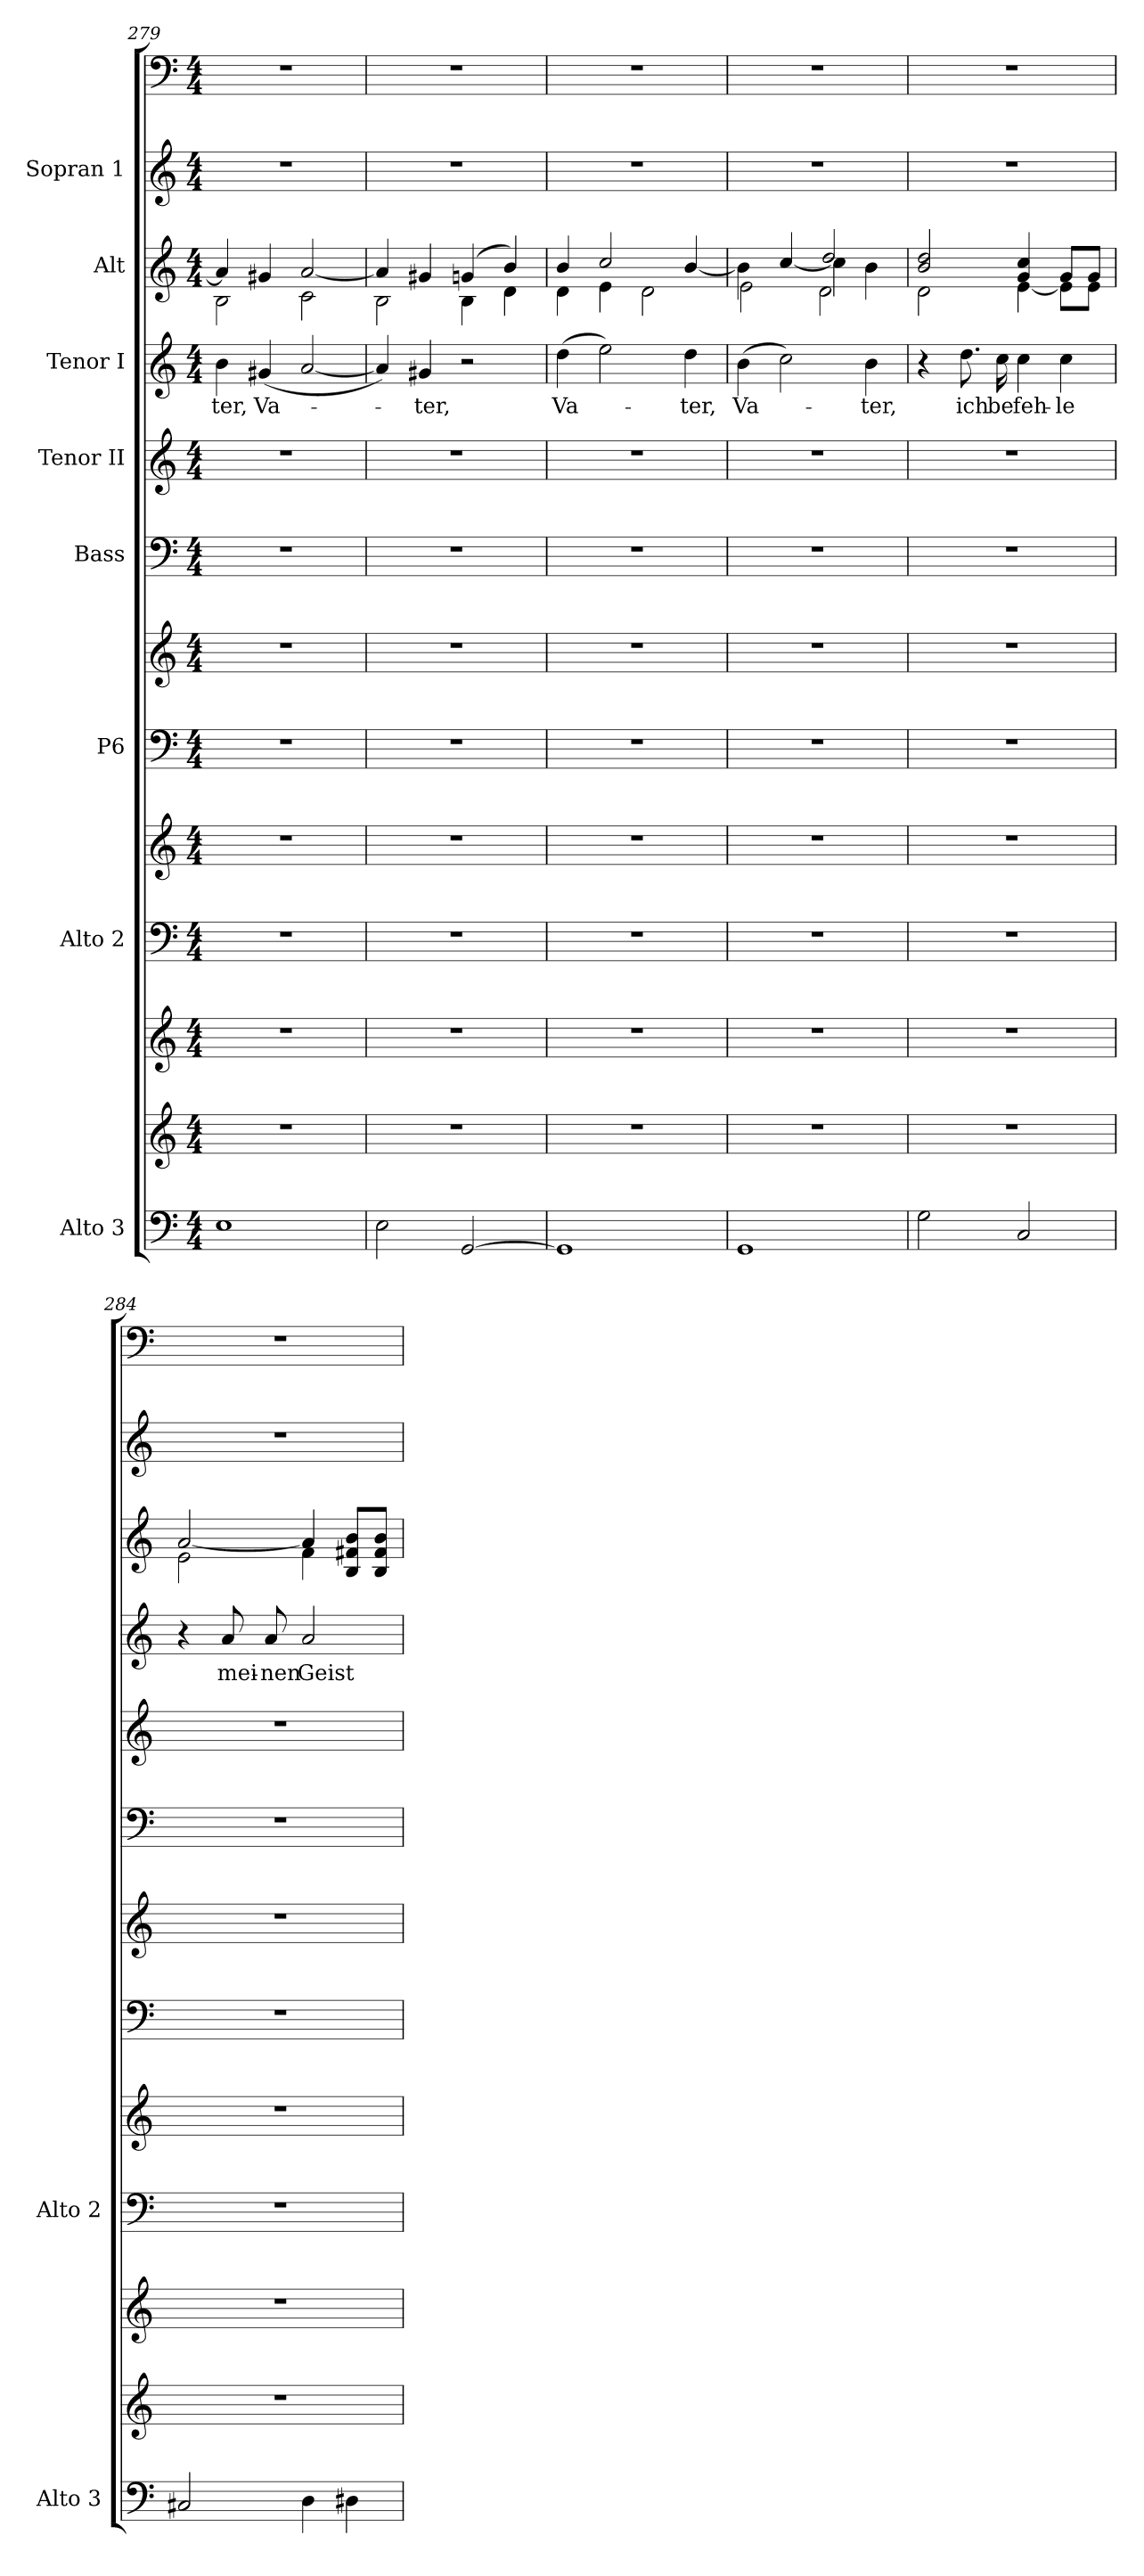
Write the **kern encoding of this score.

**kern	**kern	**kern	**kern	**kern	**kern	**kern	**kern	**kern	**kern	**text	**kern	**kern	**kern
*part11	*part10	*part9	*part8	*part8	*part7	*part7	*part6	*part5	*part4	*part4	*part3	*part2	*part1
*staff13	*staff12	*staff11	*staff10	*staff9	*staff8	*staff7	*staff6	*staff5	*staff4	*staff4	*staff3	*staff2	*staff1
*I"Alto 3	*	*	*I"Alto 2	*	*I"P6	*	*I"Bass	*I"Tenor II	*I"Tenor I	*	*I"Alt	*I"Sopran 1	*
*I'Alto 3	*	*	*I'Alto 2	*	*	*	*	*	*	*	*	*	*
*clefF4	*clefG2	*clefG2	*clefF4	*clefG2	*clefF4	*clefG2	*clefF4	*clefG2	*clefG2	*	*clefG2	*clefG2	*clefF4
*	*ITrd7c12	*ITrd7c12	*	*	*	*	*	*ITrd7c12	*ITrd7c12	*	*	*	*
*k[]	*k[]	*k[]	*k[]	*k[]	*k[]	*k[]	*k[]	*k[]	*k[]	*	*k[]	*k[]	*k[]
*C:	*C:	*C:	*C:	*C:	*C:	*C:	*C:	*C:	*C:	*	*C:	*C:	*C:
*M4/4	*M4/4	*M4/4	*M4/4	*M4/4	*M4/4	*M4/4	*M4/4	*M4/4	*M4/4	*	*M4/4	*M4/4	*M4/4
=279	=279	=279	=279	=279	=279	=279	=279	=279	=279	=279	=279	=279	=279
*^	*	*	*	*	*	*	*	*	*	*	*	*	*
!	!	!	!	!	!	!	!	!	!	!	!LO:LY:b	!	!	!
*	*	*	*	*	*	*	*	*	*	*	*	*^	*	*
*	*	*	*	*	*	*	*	*	*	*	*	*	*^	*	*
1E	1ryy	1r	1r	1r	1r	1r	1r	1r	1r	4B\	-ter,	1ryy	2B\	4a/]	1r	1r
!	!	!	!	!	!	!	!	!	!	!	!LO:LY:b	!	!	!	!	!
.	.	.	.	.	.	.	.	.	.	(<4G#X/	Va-	.	.	4g#X/	.	.
.	.	.	.	.	.	.	.	.	.	[<2A/	.	.	[>2a/	2c\	.	.
=280	=280	=280	=280	=280	=280	=280	=280	=280	=280	=280	=280	=280	=280	=280	=280	=280
2E\	1ryy	1r	1r	1r	1r	1r	1r	1r	1r	4A/])	.	2B\	4a/]	4ryy	1r	1r
!	!	!	!	!	!	!	!	!	!	!	!LO:LY:b	!	!	!	!	!
.	.	.	.	.	.	.	.	.	.	4G#X/	-ter,	.	2.ryy	4g#X/	.	.
[<2GG/	.	.	.	.	.	.	.	.	.	2r	.	4B\	.	(>4gn/	.	.
.	.	.	.	.	.	.	.	.	.	.	.	4d\	.	4b/)	.	.
=281	=281	=281	=281	=281	=281	=281	=281	=281	=281	=281	=281	=281	=281	=281	=281	=281
!	!	!	!	!	!	!	!	!	!	!	!LO:LY:b	!	!	!	!	!
1GG]	1ryy	1r	1r	1r	1r	1r	1r	1r	1r	(>4d\	Va-	1ryy	4b/	4d\	1r	1r
.	.	.	.	.	.	.	.	.	.	2e\)	.	.	2cc/	4e\	.	.
.	.	.	.	.	.	.	.	.	.	.	.	.	.	2d\	.	.
!	!	!	!	!	!	!	!	!	!	!	!LO:LY:b	!	!	!	!	!
.	.	.	.	.	.	.	.	.	.	4d\	-ter,	.	[<4b/	.	.	.
=282	=282	=282	=282	=282	=282	=282	=282	=282	=282	=282	=282	=282	=282	=282	=282	=282
!	!	!	!	!	!	!	!	!	!	!	!LO:LY:b	!	!	!	!	!
1GG	1ryy	1r	1r	1r	1r	1r	1r	1r	1r	(>4B\	Va-	2ryy	4b\]	2e\	1r	1r
.	.	.	.	.	.	.	.	.	.	2c\)	.	.	[<4cc/	.	.	.
.	.	.	.	.	.	.	.	.	.	.	.	2dd/	4cc\]	2d\	.	.
!	!	!	!	!	!	!	!	!	!	!	!LO:LY:b	!	!	!	!	!
.	.	.	.	.	.	.	.	.	.	4B\	-ter,	.	4b\	.	.	.
=283	=283	=283	=283	=283	=283	=283	=283	=283	=283	=283	=283	=283	=283	=283	=283	=283
2G\	1ryy	1r	1r	1r	1r	1r	1r	1r	1r	4r	.	1ryy	2d\	2b/ 2dd/	1r	1r
!	!	!	!	!	!	!	!	!	!	!	!LO:LY:b	!	!	!	!	!
.	.	.	.	.	.	.	.	.	.	8.d\	ich	.	.	.	.	.
!	!	!	!	!	!	!	!	!	!	!	!LO:LY:b	!	!	!	!	!
.	.	.	.	.	.	.	.	.	.	16c\	be	.	.	.	.	.
!	!	!	!	!	!	!	!	!	!	!	!LO:LY:b	!	!	!	!	!
2C/	.	.	.	.	.	.	.	.	.	4c\	feh-	.	[<4e\	4g/ 4cc/	.	.
!	!	!	!	!	!	!	!	!	!	!	!LO:LY:b	!	!	!	!	!
.	.	.	.	.	.	.	.	.	.	4c\	-le	.	8e\L]	8g/L	.	.
.	.	.	.	.	.	.	.	.	.	.	.	.	8e\J	8g/J	.	.
!!LO:LB:g=z
=284	=284	=284	=284	=284	=284	=284	=284	=284	=284	=284	=284	=284	=284	=284	=284	=284
2C#X/	1ryy	1r	1r	1r	1r	1r	1r	1r	1r	4r	.	1ryy	[>2a/	2e\	1r	1r
!	!	!	!	!	!	!	!	!	!	!	!LO:LY:b	!	!	!	!	!
.	.	.	.	.	.	.	.	.	.	8A/	mei-	.	.	.	.	.
!	!	!	!	!	!	!	!	!	!	!	!LO:LY:b	!	!	!	!	!
.	.	.	.	.	.	.	.	.	.	8A/	-nen	.	.	.	.	.
!	!	!	!	!	!	!	!	!	!	!	!LO:LY:b	!	!	!	!	!
4D\	.	.	.	.	.	.	.	.	.	2A/	Geist	.	4a/]	4f\	.	.
4D#X\	.	.	.	.	.	.	.	.	.	.	.	.	4ryy	8B/ 8f#X/ 8b/L	.	.
.	.	.	.	.	.	.	.	.	.	.	.	.	.	8B/ 8f#/ 8b/J	.	.
*v	*v	*	*	*	*	*	*	*	*	*	*	*v	*v	*v	*	*
=	=	=	=	=	=	=	=	=	=	=	=	=	=
*-	*-	*-	*-	*-	*-	*-	*-	*-	*-	*-	*-	*-	*-
